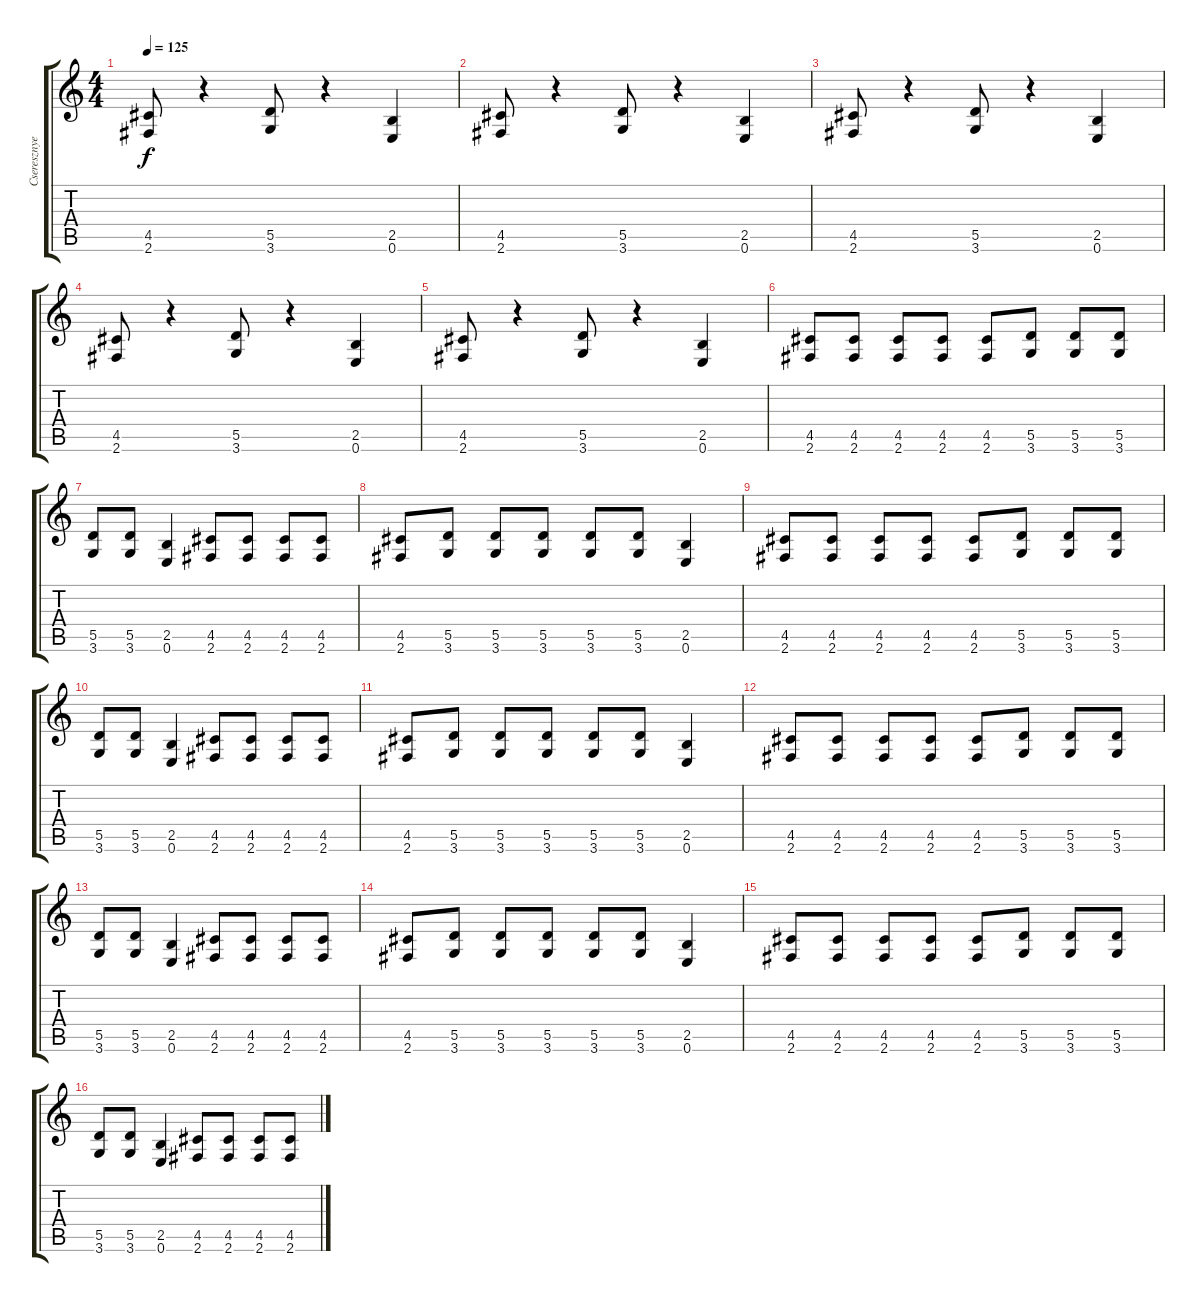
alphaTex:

\track ("Cseresznye" "Cseresznye") {instrument distortionguitar}
\staff {score tabs}
\tuning (E4 B3 G3 D3 A2 E2) {hide}
\ts (4 4)
\tempo 125
\clef g2
\ks c
(4.5 2.6).8{dy f} r.4 (5.5 3.6).8 r.4 (2.5 0.6).4 |
(4.5 2.6).8 r.4 (5.5 3.6).8 r.4 (2.5 0.6).4 |
(4.5 2.6).8 r.4 (5.5 3.6).8 r.4 (2.5 0.6).4 |
(4.5 2.6).8 r.4 (5.5 3.6).8 r.4 (2.5 0.6).4 |
(4.5 2.6).8 r.4 (5.5 3.6).8 r.4 (2.5 0.6).4 |
(4.5 2.6).8 (4.5 2.6).8 (4.5 2.6).8 (4.5 2.6).8 (4.5 2.6).8 (5.5 3.6).8 (5.5 3.6).8 (5.5 3.6).8 |
(5.5 3.6).8 (5.5 3.6).8 (2.5 0.6).4 (4.5 2.6).8 (4.5 2.6).8 (4.5 2.6).8 (4.5 2.6).8 |
(4.5 2.6).8 (5.5 3.6).8 (5.5 3.6).8 (5.5 3.6).8 (5.5 3.6).8 (5.5 3.6).8 (2.5 0.6).4 |
(4.5 2.6).8 (4.5 2.6).8 (4.5 2.6).8 (4.5 2.6).8 (4.5 2.6).8 (5.5 3.6).8 (5.5 3.6).8 (5.5 3.6).8 |
(5.5 3.6).8 (5.5 3.6).8 (2.5 0.6).4 (4.5 2.6).8 (4.5 2.6).8 (4.5 2.6).8 (4.5 2.6).8 |
(4.5 2.6).8 (5.5 3.6).8 (5.5 3.6).8 (5.5 3.6).8 (5.5 3.6).8 (5.5 3.6).8 (2.5 0.6).4 |
(4.5 2.6).8 (4.5 2.6).8 (4.5 2.6).8 (4.5 2.6).8 (4.5 2.6).8 (5.5 3.6).8 (5.5 3.6).8 (5.5 3.6).8 |
(5.5 3.6).8 (5.5 3.6).8 (2.5 0.6).4 (4.5 2.6).8 (4.5 2.6).8 (4.5 2.6).8 (4.5 2.6).8 |
(4.5 2.6).8 (5.5 3.6).8 (5.5 3.6).8 (5.5 3.6).8 (5.5 3.6).8 (5.5 3.6).8 (2.5 0.6).4 |
(4.5 2.6).8 (4.5 2.6).8 (4.5 2.6).8 (4.5 2.6).8 (4.5 2.6).8 (5.5 3.6).8 (5.5 3.6).8 (5.5 3.6).8 |
(5.5 3.6).8 (5.5 3.6).8 (2.5 0.6).4 (4.5 2.6).8 (4.5 2.6).8 (4.5 2.6).8 (4.5 2.6).8
